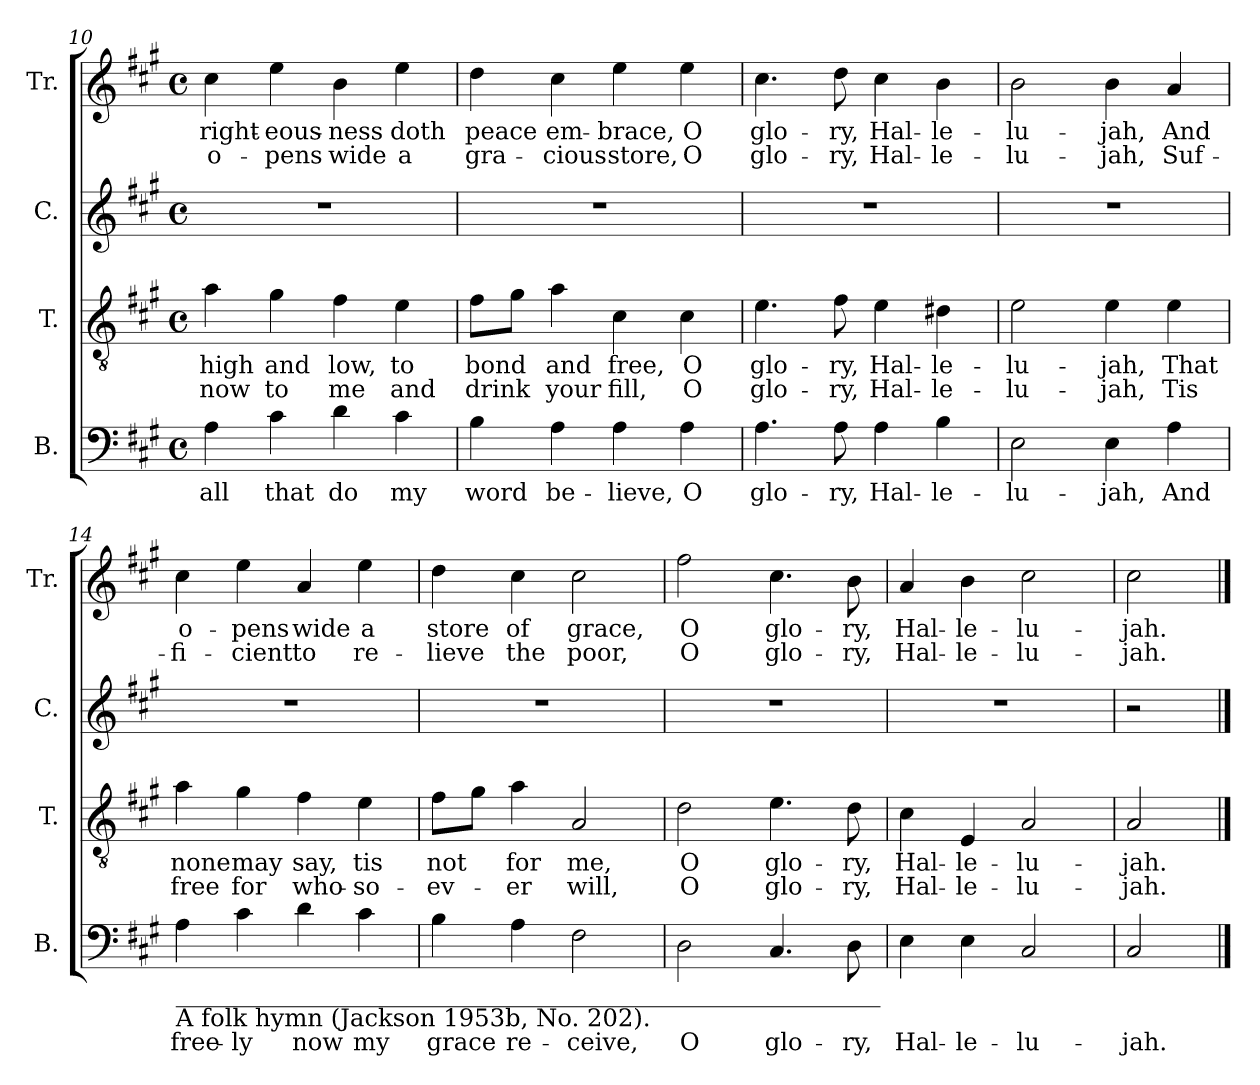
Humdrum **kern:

**kern	**text	**kern	**text	**text	**kern	**kern	**text	**text
*part4	*part4	*part3	*part3	*part3	*part2	*part1	*part1	*part1
*staff4	*staff4	*staff3	*staff3	*staff3	*staff2	*staff1	*staff1	*staff1
*I"B.	*	*I"T.	*	*	*I"C.	*I"Tr.	*	*
*I'B.	*	*I'T.	*	*	*I'C.	*I'Tr.	*	*
*clefF4	*	*clefGv2	*	*	*clefG2	*clefG2	*	*
*k[f#c#g#]	*	*k[f#c#g#]	*	*	*k[f#c#g#]	*k[f#c#g#]	*	*
*M4/4	*	*M4/4	*	*	*M4/4	*M4/4	*	*
*met(c)	*	*met(c)	*	*	*met(c)	*met(c)	*	*
=10	=10	=10	=10	=10	=10	=10	=10	=10
4A\	all	4a\	high	now	1r	4cc#\	right-	o-
4c#\	that	4g#\	and	to	.	4ee\	-eous-	-pens
4d\	do	4f#\	low,	me	.	4b\	-ness	wide
4c#\	my	4e\	to	and	.	4ee\	doth	a
=11	=11	=11	=11	=11	=11	=11	=11	=11
4B\	word	8f#\L	bond	drink	1r	4dd\	peace	gra-
.	.	8g#\J	.	.	.	.	.	.
4A\	be-	4a\	and	your	.	4cc#\	em-	-cious
4A\	-lieve,	4c#\	free,	fill,	.	4ee\	-brace,	store,
4A\	O	4c#\	O	O	.	4ee\	O	O
=12	=12	=12	=12	=12	=12	=12	=12	=12
4.A\	glo-	4.e\	glo-	glo-	1r	4.cc#\	glo-	glo-
8A\	-ry,	8f#\	-ry,	-ry,	.	8dd\	-ry,	-ry,
4A\	Hal-	4e\	Hal-	Hal-	.	4cc#\	Hal-	Hal-
4B\	-le-	4d#X\	-le-	-le-	.	4b\	-le-	-le-
=13	=13	=13	=13	=13	=13	=13	=13	=13
2E\	-lu-	2e\	-lu-	-lu-	1r	2b\	-lu-	-lu-
4E\	-jah,	4e\	-jah,	-jah,	.	4b\	-jah,	-jah,
4A\	And	4e\	That	Tis	.	4a/	And	Suf-
!!LO:LB:g=z
=14	=14	=14	=14	=14	=14	=14	=14	=14
!LO:TX:b:t=__________________________________________________________	!	!	!	!	!	!	!	!
!LO:TX:b:t=A folk hymn (Jackson 1953b, No. 202).	!	!	!	!	!	!	!	!
4A\	free-	4a\	none	free	1r	4cc#\	o-	-fi-
4c#\	-ly	4g#\	may	for	.	4ee\	-pens	-cient
4d\	now	4f#\	say,	who-	.	4a/	wide	to
4c#\	my	4e\	tis	-so-	.	4ee\	a	re-
=15	=15	=15	=15	=15	=15	=15	=15	=15
4B\	grace	8f#\L	not	-ev-	1r	4dd\	store	-lieve
.	.	8g#\J	.	.	.	.	.	.
4A\	re-	4a\	for	-er	.	4cc#\	of	the
2F#\	-ceive,	2A/	me,	will,	.	2cc#\	grace,	poor,
=16	=16	=16	=16	=16	=16	=16	=16	=16
2D\	O	2d\	O	O	1r	2ff#\	O	O
4.C#/	glo-	4.e\	glo-	glo-	.	4.cc#\	glo-	glo-
8D\	-ry,	8d\	-ry,	-ry,	.	8b\	-ry,	-ry,
=17	=17	=17	=17	=17	=17	=17	=17	=17
4E\	Hal-	4c#\	Hal-	Hal-	1r	4a/	Hal-	Hal-
4E\	-le-	4E/	-le-	-le-	.	4b\	-le-	-le-
2C#/	-lu-	2A/	-lu-	-lu-	.	2cc#\	-lu-	-lu-
=18	=18	=18	=18	=18	=18	=18	=18	=18
2C#/	-jah.	2A/	-jah.	-jah.	2r	2cc#\	-jah.	-jah.
==	==	==	==	==	==	==	==	==
*-	*-	*-	*-	*-	*-	*-	*-	*-
